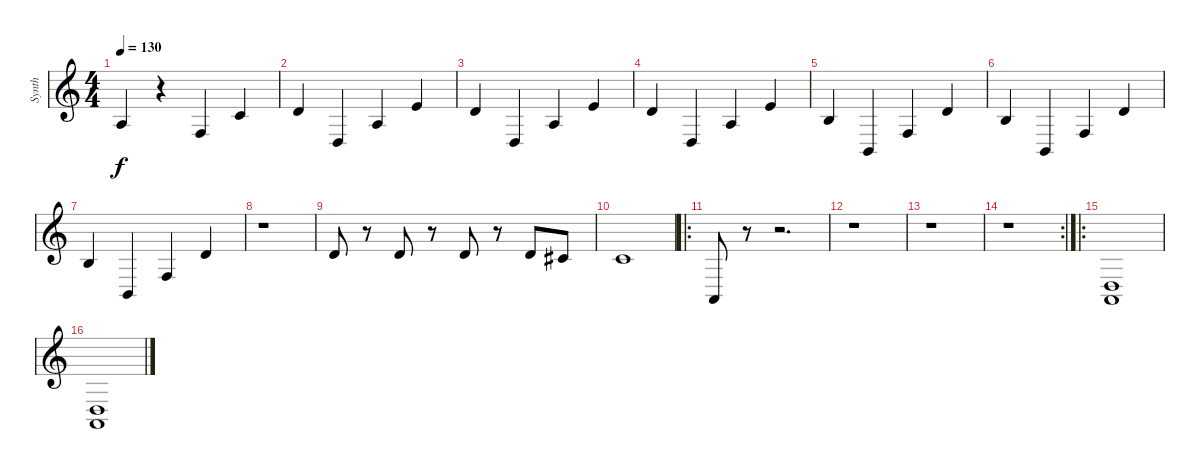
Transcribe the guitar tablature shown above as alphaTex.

\track ("Synth" "Synth") {instrument electricpiano2}
\staff {score}
\tuning (E4 B3 G3 D3 A2 E2) {hide}
\ts (4 4)
\tempo 130
\clef g2
\ks c
7.4.4{dy f} r.4 8.5.4 5.3.4 |
7.3.4 5.5.4 7.4.4 5.2.4 |
7.3.4 5.5.4 7.4.4 5.2.4 |
7.3.4 5.5.4 7.4.4 5.2.4 |
0.2.4 2.5.4 3.4.4 3.2.4 |
0.2.4 2.5.4 3.4.4 3.2.4 |
0.2.4 2.5.4 3.4.4 3.2.4 |
r.1 |
3.2.8 r.8 3.2.8 r.8 3.2.8 r.8 3.2.8 2.2.8 |
1.2.1 |
\ro
0.5.8 r.8 r.2{d} |
r.1 |
r.1 |
\rc 2
r.1 |
\ro
(0.4 0.5).1 |
(0.4 0.5).1
